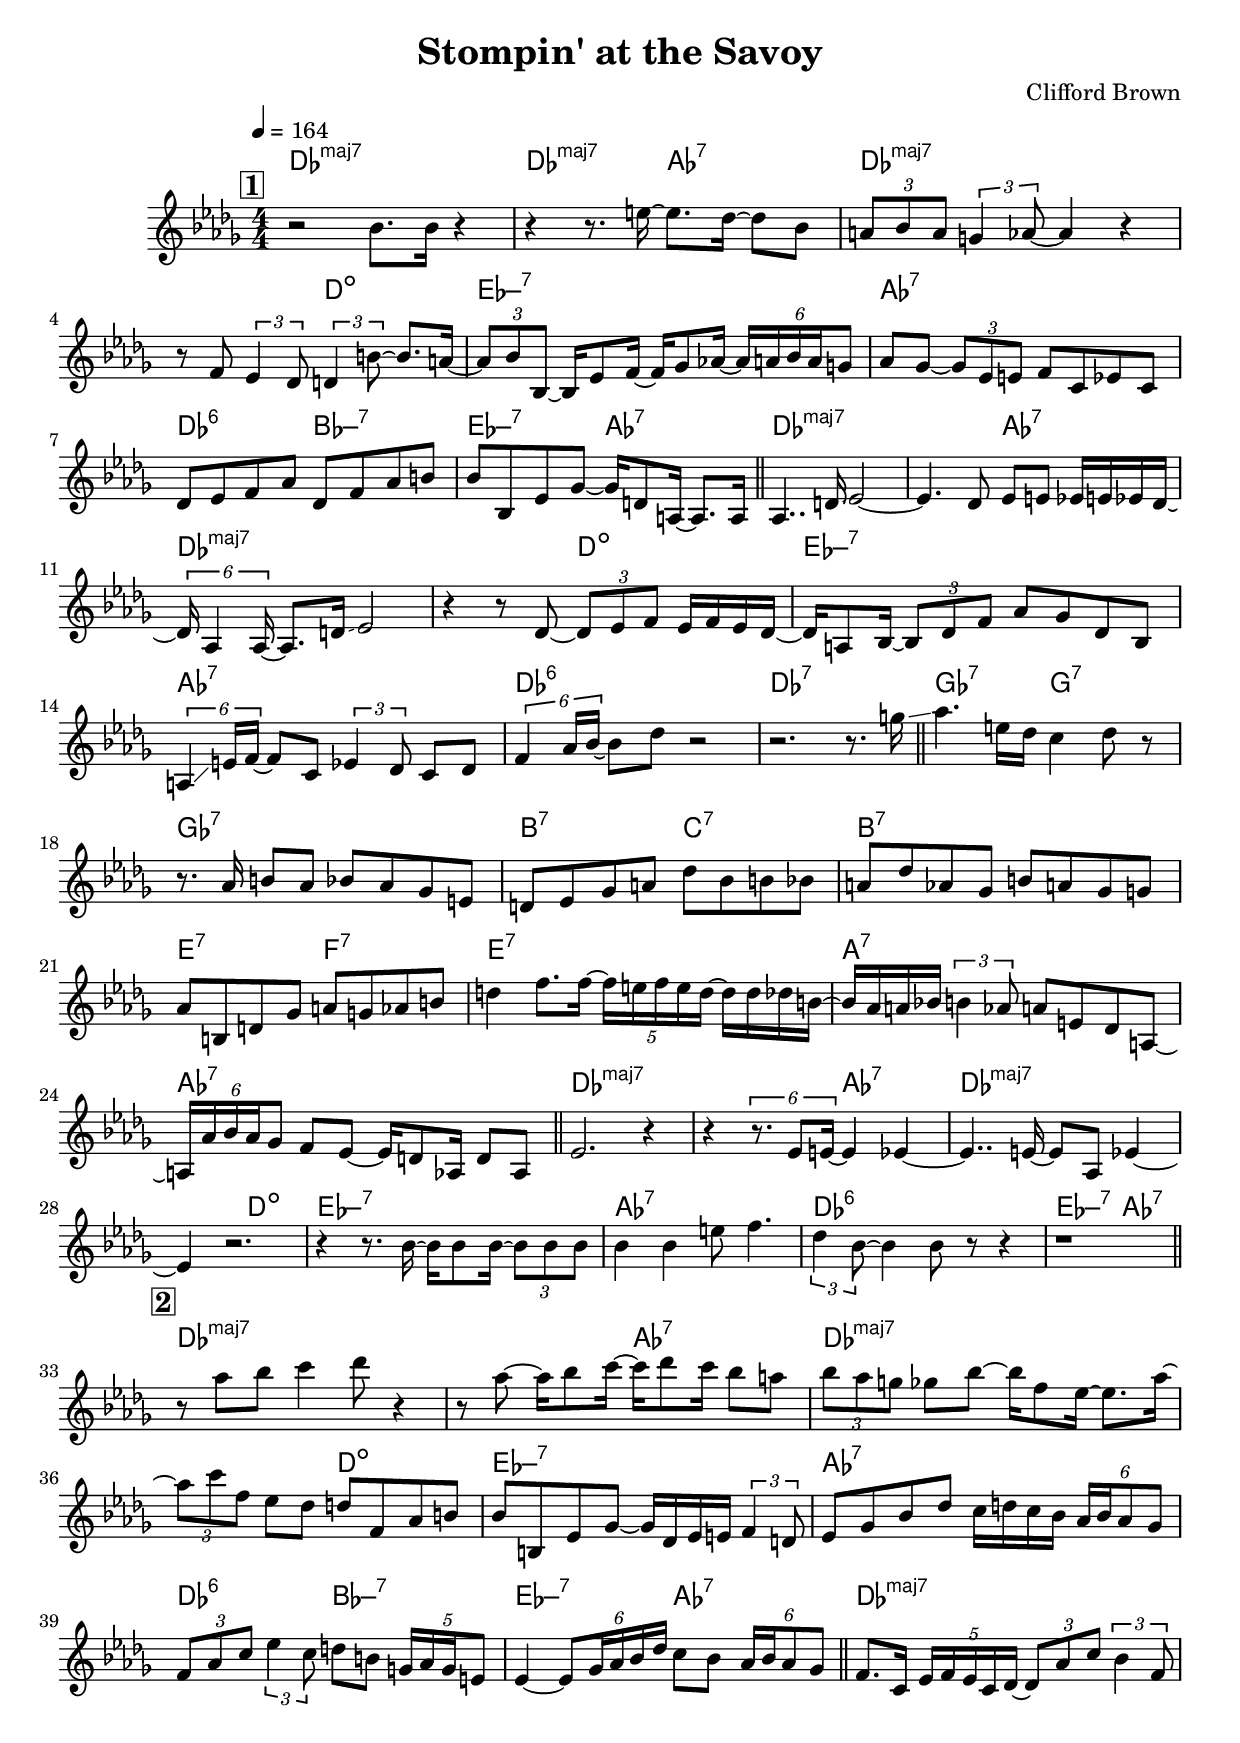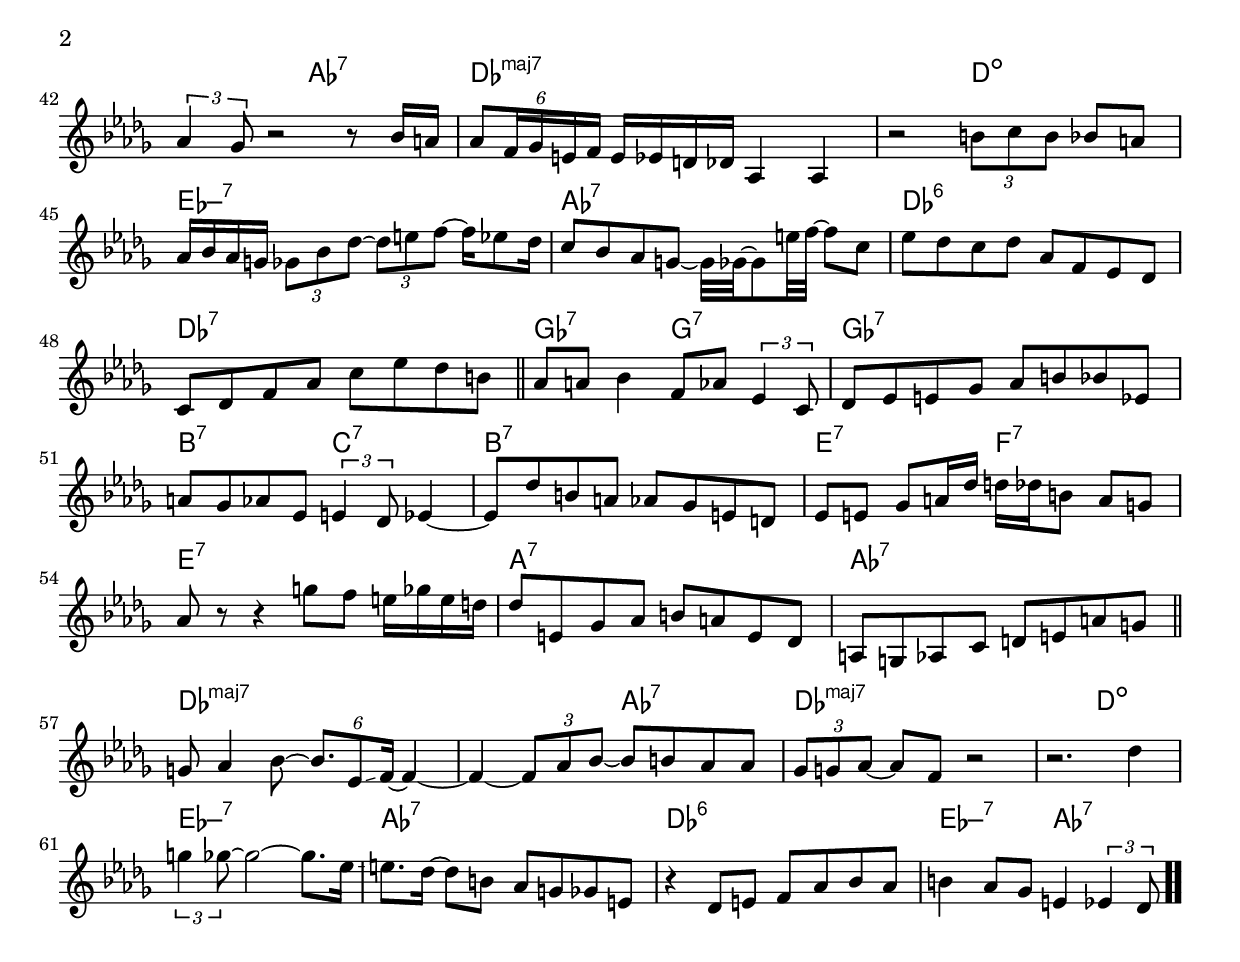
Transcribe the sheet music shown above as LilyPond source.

\version "2.13.2"

#(ly:set-option 'point-and-click #f)

\header {
  title = "Stompin' at the Savoy"
  composer = "Clifford Brown"
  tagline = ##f
}
global =
{
    \override Staff.TimeSignature #'style = #'()
    \time 4/4
    \clef "treble"
    \key des \major
    \override Rest #'direction = #'0
    \override MultiMeasureRest #'staff-position = #0
}
\score
{
<<
    \transpose c' c'

    \new ChordNames { \chords {
      \set majorSevenSymbol = \markup { "maj7" }
      \set minorChordModifier = \markup { \char ##x2013 }
      
      | des1:maj | des2:maj aes2:7 | des1:maj | s2 d2:dim | es1:min7 | aes1:7 | des2:6 bes2:min7 | es2:min7 aes2:7 
      | des1:maj | s2 aes2:7 | des1:maj | s2 d2:dim | es1:min7 | aes1:7 | des1:6 | des1:7 
      | ges2:7 g2:7 | ges1:7 | b2:7 c2:7 | b1:7 | e2:7 f2:7 | e1:7 | a1:7 | aes1:7 
      | des1:maj | s2 aes2:7 | des1:maj | s2 d2:dim | es1:min7 | aes1:7 | des1:6 | es2:min7 aes2:7 
      | des1:maj | s2 aes2:7 | des1:maj | s2 d2:dim | es1:min7 | aes1:7 | des2:6 bes2:min7 | es2:min7 aes2:7 
      | des1:maj | s2 aes2:7 | des1:maj | s2 d2:dim | es1:min7 | aes1:7 | des1:6 | des1:7 
      | ges2:7 g2:7 | ges1:7 | b2:7 c2:7 | b1:7 | e2:7 f2:7 | e1:7 | a1:7 | aes1:7 
      | des1:maj | s2 aes2:7 | des1:maj | s2 d2:dim | es1:min7 | aes1:7 | des1:6 | es2:min7 aes2:7|
      }
      }

    \new Staff
    <<
    \transpose c' c'

    {
      \global
  		%\override Score.MetronomeMark #'transparent = ##t
  		%\override Score.MetronomeMark #'stencil = ##f
  		
  		\override HorizontalBracket #'direction = #UP
  		\override HorizontalBracket #'bracket-flare = #'(0 . 0)
  		
  		\override TextSpanner #'dash-fraction = #1.0
  		\override TextSpanner #'bound-details #'left #'text = \markup{ \concat{\draw-line #'(0 . -1.0) \draw-line #'(1.0 . 0) }}
  		\override TextSpanner #'bound-details #'right #'text = \markup{ \concat{ \draw-line #'(1.0 . 0) \draw-line #'(0 . -1.0) }}
          \set Score.markFormatter = #format-mark-box-numbers


      \tempo 4 = 164
      \set Score.currentBarNumber = #1
     
      \bar "||" \mark \default r2 bes'8. bes'16 r4 
      | r4 r8. e''16~ e''8. des''16~ des''8 bes'8 
      | \tuplet 3/2 {a'8 bes'8 a'8} \tuplet 3/2 {g'4 aes'8~} aes'4 r4 
      | r8 f'8 \tuplet 3/2 {es'4 des'8} \tuplet 3/2 {d'4 b'8~} b'8. a'16~ 
      | \tuplet 3/2 {a'8 bes'8 bes8~} bes16 es'8 f'16~ f'16 ges'8 aes'16~ \tuplet 6/4 {aes'16 a'16 bes'16 a'16 g'8} 
      | aes'8 ges'8~ \tuplet 3/2 {ges'8 es'8 e'8} f'8 c'8 es'8 c'8 
      | des'8 es'8 f'8 aes'8 des'8 f'8 aes'8 b'8 
      | bes'8 bes8 es'8 ges'8~ ges'16 d'8 a16~ a8. a16 
      \bar "||" aes4.. d'16\glissando  es'2~ 
      | es'4. des'8 es'8 e'8 es'16 e'16 es'16 des'16~ 
      | \tuplet 6/4 {des'16 aes4 aes16~} aes8. d'16\glissando  es'2 
      | r4 r8 des'8~ \tuplet 3/2 {des'8 es'8 f'8} es'16 f'16 es'16 des'16~ 
      | des'16 a8 bes16~ \tuplet 3/2 {bes8 des'8 f'8} aes'8 ges'8 des'8 bes8 
      | \tuplet 6/4 {a4\glissando  e'16 f'16~} f'8 c'8 \tuplet 3/2 {es'4 des'8} c'8 des'8 
      | \tuplet 6/4 {f'4 aes'16 bes'16~} bes'8 des''8 r2 
      | r2. r8. g''16\glissando  
      \bar "||" aes''4. e''16 des''16 c''4 des''8 r8 
      | r8. aes'16 b'8 aes'8 bes'8 aes'8 ges'8 e'8 
      | d'8 es'8 ges'8 a'8 des''8 bes'8 b'8 bes'8 
      | a'8 des''8 aes'8 ges'8 b'8 a'8 ges'8 g'8 
      | aes'8 b8 d'8 ges'8 a'8 g'8 aes'8 b'8 
      | d''4 f''8. f''16~ \tuplet 5/4 {f''16 e''16 f''16 e''16 d''16~} d''16 d''16 des''16 b'16~ 
      | b'16 aes'16 a'16 bes'16 \tuplet 3/2 {b'4 aes'8} a'8 e'8 des'8 a8~ 
      | \tuplet 6/4 {a16 aes'16 bes'16 aes'16 ges'8} f'8 es'8~ es'16 d'8 aes16 d'8 aes8 
      \bar "||" es'2. r4 
      | r4 \tuplet 6/4 {r8. es'8 e'16~} e'4 es'4~ 
      | es'4.. e'16~ e'8 aes8 es'4~ 
      | es'4 r2. 
      | r4 r8. bes'16~ bes'16 bes'8 bes'16~ \tuplet 3/2 {bes'8 bes'8 bes'8} 
      | bes'4 bes'4 e''8 f''4. 
      | \tuplet 3/2 {des''4 bes'8~} bes'4 bes'8 r8 r4 
      | r1 
      \bar "||" \mark \default r8 aes''8 bes''8 c'''4 des'''8 r4 
      | r8 aes''8~ aes''16 bes''8 c'''16~ c'''16 des'''8 c'''16 bes''8 a''8 
      | \tuplet 3/2 {bes''8 aes''8 g''8} ges''8 bes''8~ bes''16 f''8 es''16~ es''8. aes''16~ 
      | \tuplet 3/2 {aes''8 c'''8 f''8} es''8 des''8 d''8 f'8 aes'8 b'8 
      | bes'8 b8 es'8 ges'8~ ges'16 des'16 es'16 e'16 \tuplet 3/2 {f'4 d'8} 
      | es'8 ges'8 bes'8 des''8 c''16 d''16 c''16 bes'16 \tuplet 6/4 {aes'16 bes'16 aes'8 ges'8} 
      | \tuplet 3/2 {f'8 aes'8 c''8} \tuplet 3/2 {es''4 c''8} d''8 b'8 \tuplet 5/4 {g'16 aes'16 g'16 e'8} 
      | es'4~ \tuplet 6/4 {es'8 ges'16 aes'16 bes'16 des''16} c''8 bes'8 \tuplet 6/4 {aes'16 bes'16 aes'8 ges'8} 
      \bar "||" f'8. c'16 \tuplet 5/4 {es'16 f'16 es'16 c'16 des'16~} \tuplet 3/2 {des'8 aes'8 c''8} \tuplet 3/2 {bes'4 f'8} 
      | \tuplet 3/2 {aes'4 ges'8} r2 r8 bes'16 a'16 
      | \tuplet 6/4 {aes'8 f'16 ges'16 e'16 f'16} e'16 es'16 d'16 des'16 aes4 aes4 
      | r2 \tuplet 3/2 {b'8 c''8 b'8} bes'8 a'8 
      | aes'16 bes'16 aes'16 g'16 \tuplet 3/2 {ges'8 bes'8 des''8~} \tuplet 3/2 {des''8 e''8 f''8~} f''16 es''8 des''16 
      | c''8 bes'8 aes'8 g'8~ g'32 ges'32~ ges'8 e''32\glissando  f''32~ f''8 c''8 
      | es''8 des''8 c''8 des''8 aes'8 f'8 es'8 des'8 
      | c'8 des'8 f'8 aes'8 c''8 es''8 des''8 b'8 
      \bar "||" aes'8 a'8 bes'4 f'8 aes'8 \tuplet 3/2 {es'4 c'8} 
      | des'8 es'8 e'8 ges'8 aes'8 b'8 bes'8 es'8 
      | a'8 ges'8 aes'8 es'8 \tuplet 3/2 {e'4 des'8} es'4~ 
      | es'8 des''8 b'8 a'8 aes'8 ges'8 e'8 d'8 
      | es'8 e'8 ges'8 a'16 des''16 d''16 des''16 b'8 a'8 g'8 
      | aes'8 r8 r4 g''8 f''8 e''16 ges''16 e''16 d''16 
      | des''8 e'8 ges'8 aes'8 b'8 a'8 e'8 des'8 
      | a8 g8 aes8 c'8 d'8 e'8 a'8 g'8 
      \bar "||" g'8 aes'4 bes'8~ \tuplet 6/4 {bes'8. es'8\glissando  f'16~} f'4~ 
      | f'4~ \tuplet 3/2 {f'8 aes'8 bes'8~} bes'8 b'8 aes'8 aes'8 
      | \tuplet 3/2 {ges'8 g'8 aes'8~} aes'8 f'8 r2 
      | r2. des''4 
      | \tuplet 3/2 {g''4 ges''8~} ges''2~ ges''8. es''16\glissando  
      | e''8. des''16~ des''8 b'8 aes'8 g'8 ges'8 e'8 
      | r4 des'8 e'8 f'8 aes'8 bes'8 aes'8 
      | b'4 aes'8 ges'8 e'4 \tuplet 3/2 {es'4 des'8}\bar  ".."
    }
    >>
>>    
}
